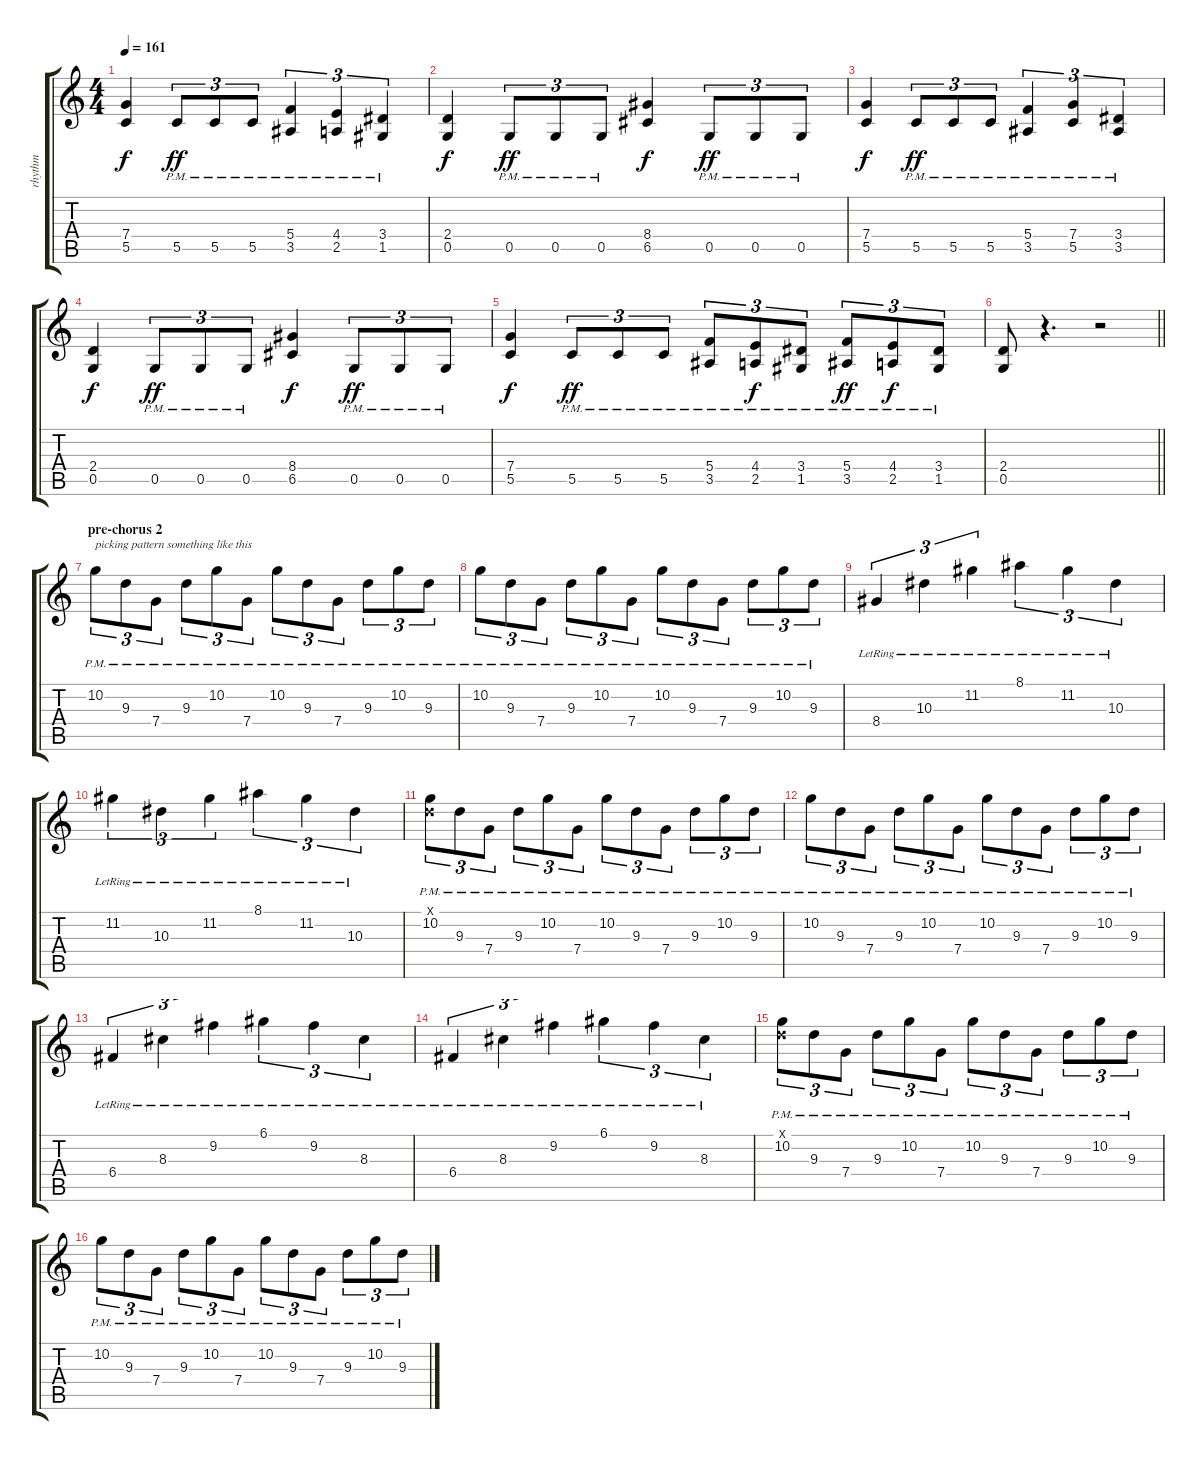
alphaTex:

\track ("rhythm" "rhythm") {instrument distortionguitar}
\staff {score tabs}
\tuning (D4 A3 F3 C3 G2 D2) {hide}
\ts (4 4)
\tempo 161
\clef g2
\ks c
(7.4 5.5).4{dy f} 5.5{pm}.8{tu (3 2) dy ff} 5.5{pm}.8{tu (3 2)} 5.5{pm}.8{tu (3 2)} (5.4{pm} 3.5{pm}).4{tu (3 2)} (4.4{pm} 2.5{pm}).4{tu (3 2)} (3.4{pm} 1.5{pm}).4{tu (3 2)} |
(2.4 0.5).4{dy f} 0.5{pm}.8{tu (3 2) dy ff} 0.5{pm}.8{tu (3 2)} 0.5{pm}.8{tu (3 2)} (8.4 6.5).4{dy f} 0.5{pm}.8{tu (3 2) dy ff} 0.5{pm}.8{tu (3 2)} 0.5{pm}.8{tu (3 2)} |
(7.4 5.5).4{dy f} 5.5{pm}.8{tu (3 2) dy ff} 5.5{pm}.8{tu (3 2)} 5.5{pm}.8{tu (3 2)} (5.4{pm} 3.5{pm}).4{tu (3 2)} (7.4{pm} 5.5{pm}).4{tu (3 2)} (3.4{pm} 3.5{pm}).4{tu (3 2)} |
(2.4 0.5).4{dy f} 0.5{pm}.8{tu (3 2) dy ff} 0.5{pm}.8{tu (3 2)} 0.5{pm}.8{tu (3 2)} (8.4 6.5).4{dy f} 0.5{pm}.8{tu (3 2) dy ff} 0.5{pm}.8{tu (3 2)} 0.5{pm}.8{tu (3 2)} |
(7.4 5.5).4{dy f} 5.5{pm}.8{tu (3 2) dy ff} 5.5{pm}.8{tu (3 2)} 5.5{pm}.8{tu (3 2)} (5.4{pm} 3.5{pm}).8{tu (3 2)} (4.4{pm} 2.5{pm}).8{tu (3 2) dy f} (3.4{pm} 1.5{pm}).8{tu (3 2)} (5.4{pm} 3.5{pm}).8{tu (3 2) dy ff} (4.4{pm} 2.5{pm}).8{tu (3 2) dy f} (3.4{pm} 1.5{pm}).8{tu (3 2)} |
\barLineRight lightlight
(2.4 0.5).8 r.4{d} r.2 |
\section ("" "pre-chorus 2")
10.2{pm}.8{tu (3 2) txt "picking pattern something like this"} 9.3{pm}.8{tu (3 2)} 7.4{pm}.8{tu (3 2)} 9.3{pm}.8{tu (3 2)} 10.2{pm}.8{tu (3 2)} 7.4{pm}.8{tu (3 2)} 10.2{pm}.8{tu (3 2)} 9.3{pm}.8{tu (3 2)} 7.4{pm}.8{tu (3 2)} 9.3{pm}.8{tu (3 2)} 10.2{pm}.8{tu (3 2)} 9.3{pm}.8{tu (3 2)} |
10.2{pm}.8{tu (3 2)} 9.3{pm}.8{tu (3 2)} 7.4{pm}.8{tu (3 2)} 9.3{pm}.8{tu (3 2)} 10.2{pm}.8{tu (3 2)} 7.4{pm}.8{tu (3 2)} 10.2{pm}.8{tu (3 2)} 9.3{pm}.8{tu (3 2)} 7.4{pm}.8{tu (3 2)} 9.3{pm}.8{tu (3 2)} 10.2{pm}.8{tu (3 2)} 9.3{pm}.8{tu (3 2)} |
8.4{lr}.4{tu (3 2)} 10.3{lr}.4{tu (3 2)} 11.2{lr}.4{tu (3 2)} 8.1{lr}.4{tu (3 2)} 11.2{lr}.4{tu (3 2)} 10.3{lr}.4{tu (3 2)} |
11.2{lr}.4{tu (3 2)} 10.3{lr}.4{tu (3 2)} 11.2{lr}.4{tu (3 2)} 8.1{lr}.4{tu (3 2)} 11.2{lr}.4{tu (3 2)} 10.3{lr}.4{tu (3 2)} |
(0.1{x} 10.2{pm}).8{tu (3 2)} 9.3{pm}.8{tu (3 2)} 7.4{pm}.8{tu (3 2)} 9.3{pm}.8{tu (3 2)} 10.2{pm}.8{tu (3 2)} 7.4{pm}.8{tu (3 2)} 10.2{pm}.8{tu (3 2)} 9.3{pm}.8{tu (3 2)} 7.4{pm}.8{tu (3 2)} 9.3{pm}.8{tu (3 2)} 10.2{pm}.8{tu (3 2)} 9.3{pm}.8{tu (3 2)} |
10.2{pm}.8{tu (3 2)} 9.3{pm}.8{tu (3 2)} 7.4{pm}.8{tu (3 2)} 9.3{pm}.8{tu (3 2)} 10.2{pm}.8{tu (3 2)} 7.4{pm}.8{tu (3 2)} 10.2{pm}.8{tu (3 2)} 9.3{pm}.8{tu (3 2)} 7.4{pm}.8{tu (3 2)} 9.3{pm}.8{tu (3 2)} 10.2{pm}.8{tu (3 2)} 9.3{pm}.8{tu (3 2)} |
6.4{lr}.4{tu (3 2)} 8.3{lr}.4{tu (3 2)} 9.2{lr}.4{tu (3 2)} 6.1{lr}.4{tu (3 2)} 9.2{lr}.4{tu (3 2)} 8.3{lr}.4{tu (3 2)} |
6.4{lr}.4{tu (3 2)} 8.3{lr}.4{tu (3 2)} 9.2{lr}.4{tu (3 2)} 6.1{lr}.4{tu (3 2)} 9.2{lr}.4{tu (3 2)} 8.3{lr}.4{tu (3 2)} |
(0.1{x} 10.2{pm}).8{tu (3 2)} 9.3{pm}.8{tu (3 2)} 7.4{pm}.8{tu (3 2)} 9.3{pm}.8{tu (3 2)} 10.2{pm}.8{tu (3 2)} 7.4{pm}.8{tu (3 2)} 10.2{pm}.8{tu (3 2)} 9.3{pm}.8{tu (3 2)} 7.4{pm}.8{tu (3 2)} 9.3{pm}.8{tu (3 2)} 10.2{pm}.8{tu (3 2)} 9.3{pm}.8{tu (3 2)} |
10.2{pm}.8{tu (3 2)} 9.3{pm}.8{tu (3 2)} 7.4{pm}.8{tu (3 2)} 9.3{pm}.8{tu (3 2)} 10.2{pm}.8{tu (3 2)} 7.4{pm}.8{tu (3 2)} 10.2{pm}.8{tu (3 2)} 9.3{pm}.8{tu (3 2)} 7.4{pm}.8{tu (3 2)} 9.3{pm}.8{tu (3 2)} 10.2{pm}.8{tu (3 2)} 9.3{pm}.8{tu (3 2)}
